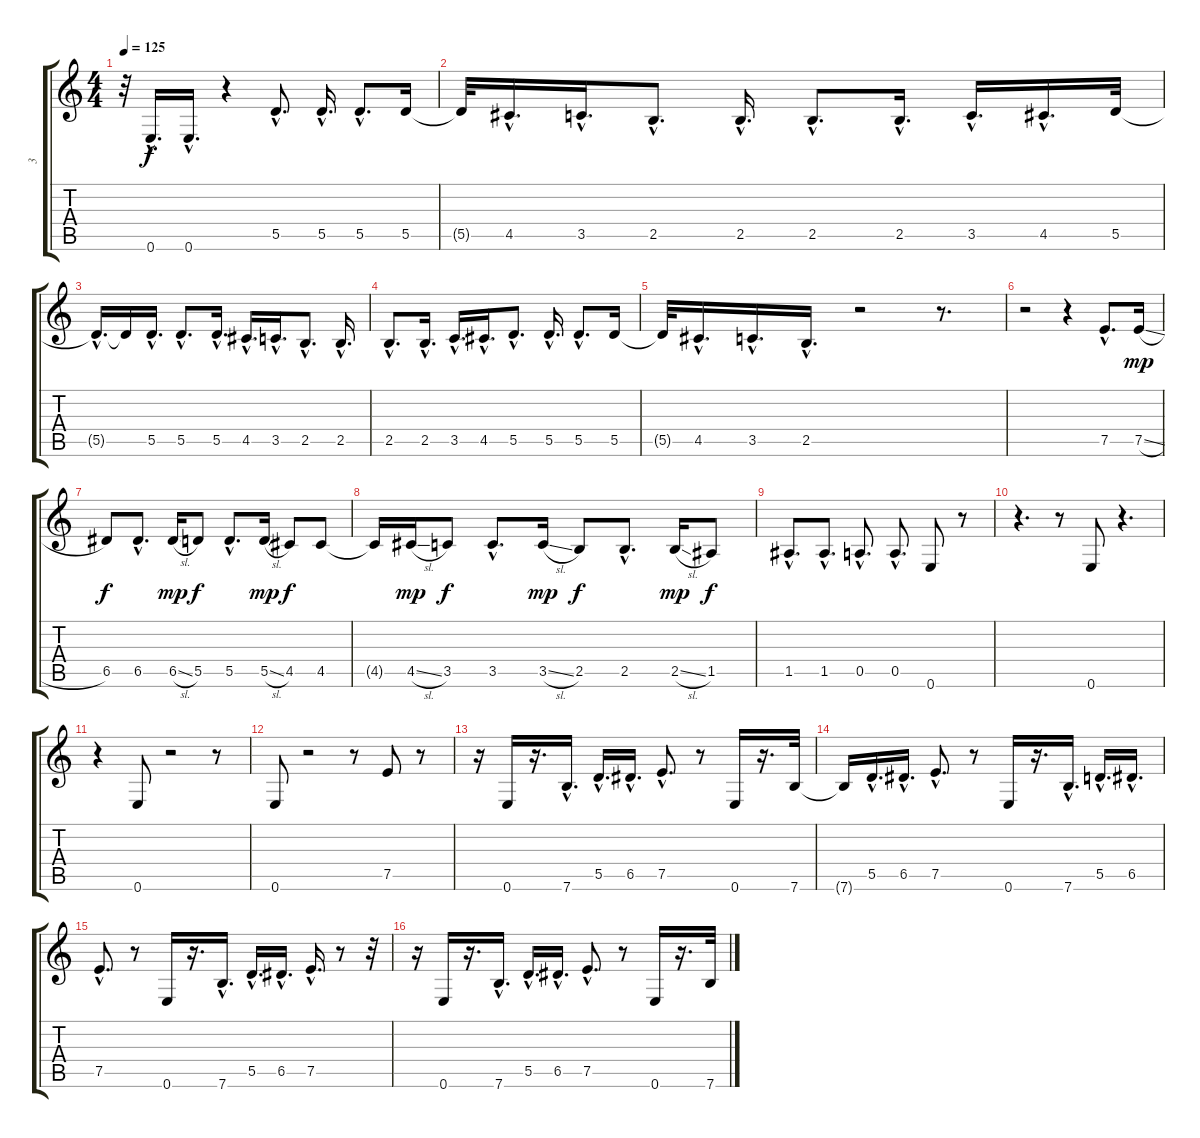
\track ("3" "3") {instrument electricbassfinger}
\staff {score tabs}
\tuning (E4 B3 G3 D3 A2 E2) {hide}
\ts (4 4)
\tempo 125
\clef g2
\ks c
r.32{dy f} 0.6{hac}.16{d} 0.6{hac}.16{d} r.4 5.5{hac}.8{d} 5.5{hac}.16{d} 5.5{hac}.8{d} 5.5.16 |
5.5{t}.32 4.5{hac}.16{d} 3.5{hac}.16{d} 2.5{hac}.8{d} 2.5{hac}.16{d} 2.5{hac}.8{d} 2.5{hac}.16{d} 3.5{hac}.16{d} 4.5{hac}.16{d} 5.5.32 |
5.5{hac t}.16{d} 5.5{t}.16 5.5{hac}.16{d} 5.5{hac}.8{d} 5.5{hac}.16{d} 4.5{hac}.16{d} 3.5{hac}.16{d} 2.5{hac}.8{d} 2.5{hac}.16{d} |
2.5{hac}.8{d} 2.5{hac}.16{d} 3.5{hac}.16{d} 4.5{hac}.16{d} 5.5{hac}.8{d} 5.5{hac}.16{d} 5.5{hac}.8{d} 5.5.16 |
5.5{t}.32 4.5{hac}.16{d} 3.5{hac}.16{d} 2.5{hac}.16{d} r.2 r.8{d} |
r.2 r.4 7.5{hac}.8{d} 7.5{sl}.16{dy mp} |
6.5.8{dy f} 6.5{hac}.8{d} 6.5{sl}.16{dy mp} 5.5.8{dy f} 5.5{hac}.8{d} 5.5{sl}.16{dy mp} 4.5.8{dy f} 4.5.8 |
4.5{t}.16 4.5{sl}.16{dy mp} 3.5.8{dy f} 3.5{hac}.8{d} 3.5{sl}.16{dy mp} 2.5.8{dy f} 2.5{hac}.8{d} 2.5{sl}.16{dy mp} 1.5.8{dy f} |
1.5{hac}.8{d} 1.5{hac}.8{d} 0.5{hac}.8{d} 0.5{hac}.8{d} 0.6.8 r.8 |
r.4{d} r.8 0.6.8 r.4{d} |
r.4 0.6.8 r.2 r.8 |
0.6.8 r.2 r.8 7.5.8 r.8 |
r.16 0.6.16 r.16{d} 7.6{hac}.16{d} 5.5{hac}.16{d} 6.5{hac}.16{d} 7.5{hac}.8{d} r.8 0.6.16 r.16{d} 7.6.32 |
7.6{t}.16 5.5{hac}.16{d} 6.5{hac}.16{d} 7.5{hac}.8{d} r.8 0.6.16 r.16{d} 7.6{hac}.16{d} 5.5{hac}.16{d} 6.5{hac}.16{d} |
7.5{hac}.8{d} r.8 0.6.16 r.16{d} 7.6{hac}.16{d} 5.5{hac}.16{d} 6.5{hac}.16{d} 7.5{hac}.16{d} r.8 r.32 |
r.16{volume 0} 0.6.16 r.16{d} 7.6{hac}.16{d} 5.5{hac}.16{d} 6.5{hac}.16{d} 7.5{hac}.8{d} r.8 0.6.16 r.16{d} 7.6.32
